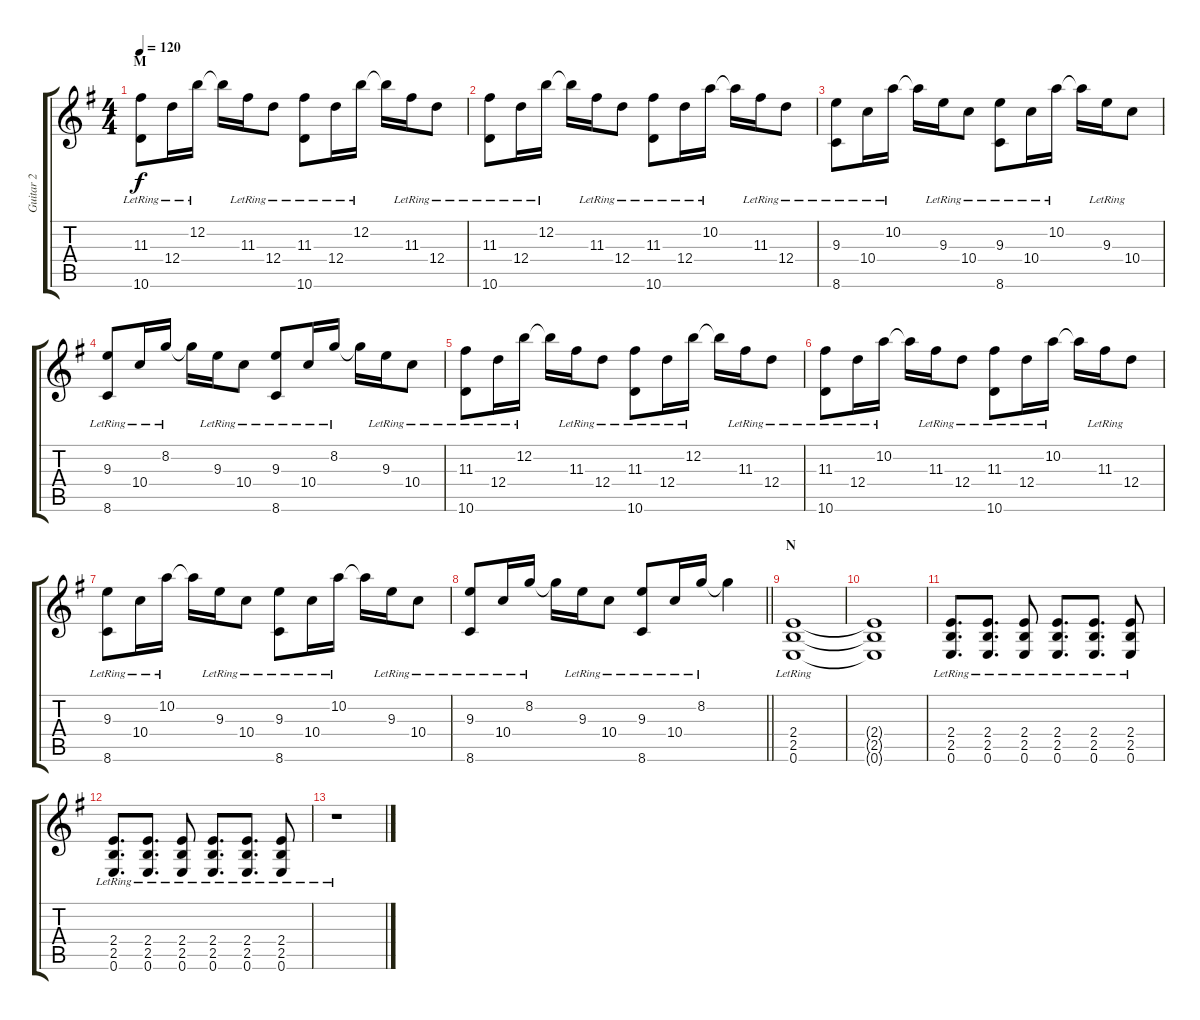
\track ("Guitar 2" "Guitar 2") {instrument acousticguitarsteel}
\staff {score tabs}
\tuning (E4 B3 G3 D3 A2 E2) {hide}
\ts (4 4)
\section ("" "M")
\tempo 120
\clef g2
\ks g
(11.3{lr} 10.6{lr}).8{dy f} 12.4{lr}.16 12.2{lr}.16 12.2{t}.16 11.3{lr}.16 12.4{lr}.8 (11.3{lr} 10.6{lr}).8 12.4{lr}.16 12.2{lr}.16 12.2{t}.16 11.3{lr}.16 12.4{lr}.8 |
(11.3{lr} 10.6{lr}).8 12.4{lr}.16 12.2{lr}.16 12.2{t}.16 11.3{lr}.16 12.4{lr}.8 (11.3{lr} 10.6{lr}).8 12.4{lr}.16 10.2{lr}.16 10.2{t}.16 11.3{lr}.16 12.4{lr}.8 |
(9.3{lr} 8.6{lr}).8 10.4{lr}.16 10.2{lr}.16 10.2{t}.16 9.3{lr}.16 10.4{lr}.8 (9.3{lr} 8.6{lr}).8 10.4{lr}.16 10.2{lr}.16 10.2{t}.16 9.3{lr}.16 10.4{lr}.8 |
(9.3{lr} 8.6{lr}).8 10.4{lr}.16 8.2{lr}.16 8.2{t}.16 9.3{lr}.16 10.4{lr}.8 (9.3{lr} 8.6{lr}).8 10.4{lr}.16 8.2{lr}.16 8.2{t}.16 9.3{lr}.16 10.4{lr}.8 |
(11.3{lr} 10.6{lr}).8 12.4{lr}.16 12.2{lr}.16 12.2{t}.16 11.3{lr}.16 12.4{lr}.8 (11.3{lr} 10.6{lr}).8 12.4{lr}.16 12.2{lr}.16 12.2{t}.16 11.3{lr}.16 12.4{lr}.8 |
(11.3{lr} 10.6{lr}).8 12.4{lr}.16 10.2{lr}.16 10.2{t}.16 11.3{lr}.16 12.4{lr}.8 (11.3{lr} 10.6{lr}).8 12.4{lr}.16 10.2{lr}.16 10.2{t}.16 11.3{lr}.16 12.4{lr}.8 |
(9.3{lr} 8.6{lr}).8 10.4{lr}.16 10.2{lr}.16 10.2{t}.16 9.3{lr}.16 10.4{lr}.8 (9.3{lr} 8.6{lr}).8 10.4{lr}.16 10.2{lr}.16 10.2{t}.16 9.3{lr}.16 10.4{lr}.8 |
\barLineRight lightlight
(9.3{lr} 8.6{lr}).8 10.4{lr}.16 8.2{lr}.16 8.2{t}.16 9.3{lr}.16 10.4{lr}.8 (9.3{lr} 8.6{lr}).8 10.4{lr}.16 8.2{lr}.16 8.2{t}.4 |
\section ("" "N")
(2.4{lr} 2.5 0.6).1 |
(2.4{t} 2.5{t} 0.6{t}).1 |
(2.4{lr} 2.5 0.6).8{d} (2.4{lr} 2.5 0.6).8{d} (2.4{lr} 2.5 0.6).8 (2.4{lr} 2.5 0.6).8{d} (2.4{lr} 2.5 0.6).8{d} (2.4{lr} 2.5 0.6).8 |
(2.4{lr} 2.5 0.6).8{d} (2.4{lr} 2.5 0.6).8{d} (2.4{lr} 2.5 0.6).8 (2.4{lr} 2.5 0.6).8{d} (2.4{lr} 2.5 0.6).8{d} (2.4{lr} 2.5 0.6).8 |
r.1
